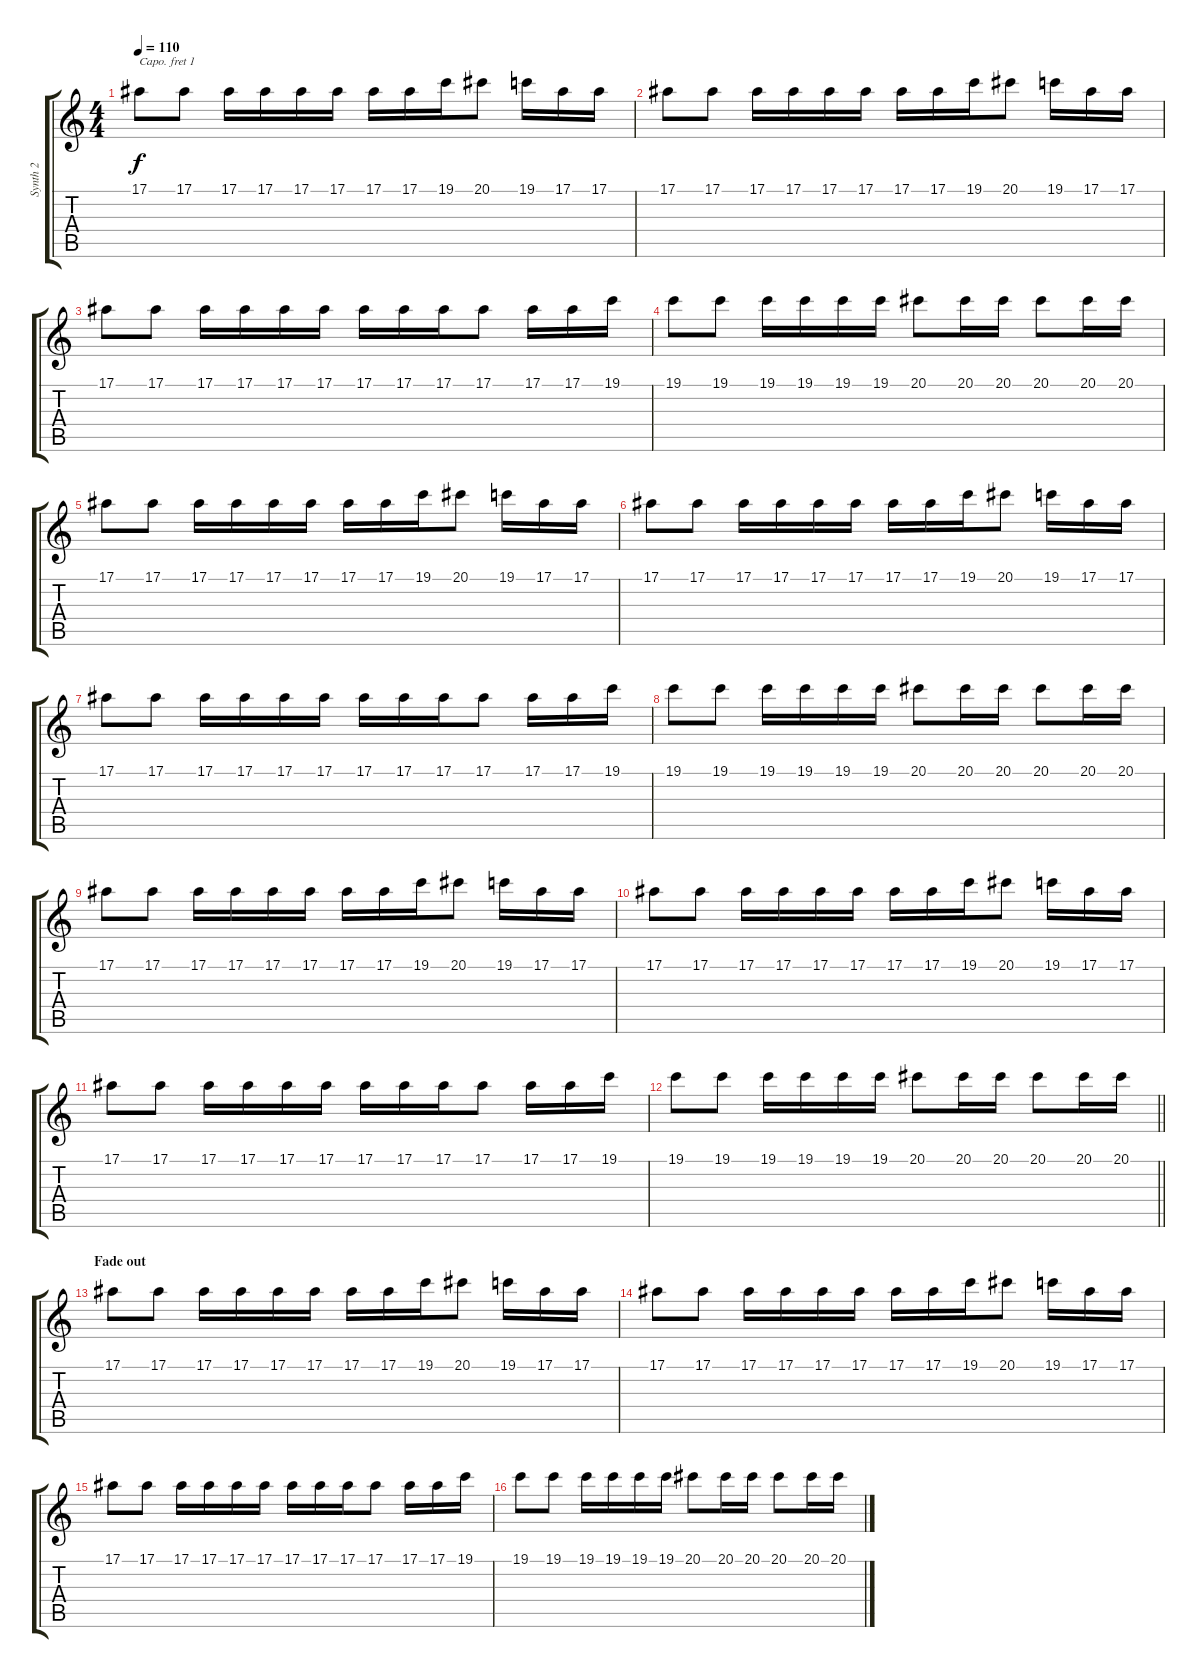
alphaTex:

\track ("Synth 2" "Synth 2") {instrument lead1square}
\staff {score tabs}
\capo 1
\tuning (E4 B3 G3 D3 A2 E2) {hide}
\ts (4 4)
\tempo 110
\clef g2
\ks c
17.1.8{dy f} 17.1.8 17.1.16 17.1.16 17.1.16 17.1.16 17.1.16 17.1.16 19.1.16 20.1.8 19.1.16 17.1.16 17.1.16 |
17.1.8 17.1.8 17.1.16 17.1.16 17.1.16 17.1.16 17.1.16 17.1.16 19.1.16 20.1.8 19.1.16 17.1.16 17.1.16 |
17.1.8 17.1.8 17.1.16 17.1.16 17.1.16 17.1.16 17.1.16 17.1.16 17.1.16 17.1.8 17.1.16 17.1.16 19.1.16 |
19.1.8 19.1.8 19.1.16 19.1.16 19.1.16 19.1.16 20.1.8 20.1.16 20.1.16 20.1.8 20.1.16 20.1.16 |
17.1.8 17.1.8 17.1.16 17.1.16 17.1.16 17.1.16 17.1.16 17.1.16 19.1.16 20.1.8 19.1.16 17.1.16 17.1.16 |
17.1.8 17.1.8 17.1.16 17.1.16 17.1.16 17.1.16 17.1.16 17.1.16 19.1.16 20.1.8 19.1.16 17.1.16 17.1.16 |
17.1.8 17.1.8 17.1.16 17.1.16 17.1.16 17.1.16 17.1.16 17.1.16 17.1.16 17.1.8 17.1.16 17.1.16 19.1.16 |
19.1.8 19.1.8 19.1.16 19.1.16 19.1.16 19.1.16 20.1.8 20.1.16 20.1.16 20.1.8 20.1.16 20.1.16 |
17.1.8 17.1.8 17.1.16 17.1.16 17.1.16 17.1.16 17.1.16 17.1.16 19.1.16 20.1.8 19.1.16 17.1.16 17.1.16 |
17.1.8 17.1.8 17.1.16 17.1.16 17.1.16 17.1.16 17.1.16 17.1.16 19.1.16 20.1.8 19.1.16 17.1.16 17.1.16 |
17.1.8 17.1.8 17.1.16 17.1.16 17.1.16 17.1.16 17.1.16 17.1.16 17.1.16 17.1.8 17.1.16 17.1.16 19.1.16 |
\barLineRight lightlight
19.1.8 19.1.8 19.1.16 19.1.16 19.1.16 19.1.16 20.1.8 20.1.16 20.1.16 20.1.8 20.1.16 20.1.16 |
\section ("" "Fade out")
17.1.8 17.1.8 17.1.16 17.1.16 17.1.16 17.1.16 17.1.16 17.1.16 19.1.16 20.1.8 19.1.16 17.1.16 17.1.16 |
17.1.8 17.1.8 17.1.16 17.1.16 17.1.16 17.1.16 17.1.16 17.1.16 19.1.16 20.1.8 19.1.16 17.1.16 17.1.16 |
17.1.8 17.1.8 17.1.16 17.1.16 17.1.16 17.1.16 17.1.16 17.1.16 17.1.16 17.1.8 17.1.16 17.1.16 19.1.16 |
19.1.8 19.1.8 19.1.16 19.1.16 19.1.16 19.1.16 20.1.8 20.1.16 20.1.16 20.1.8 20.1.16 20.1.16
